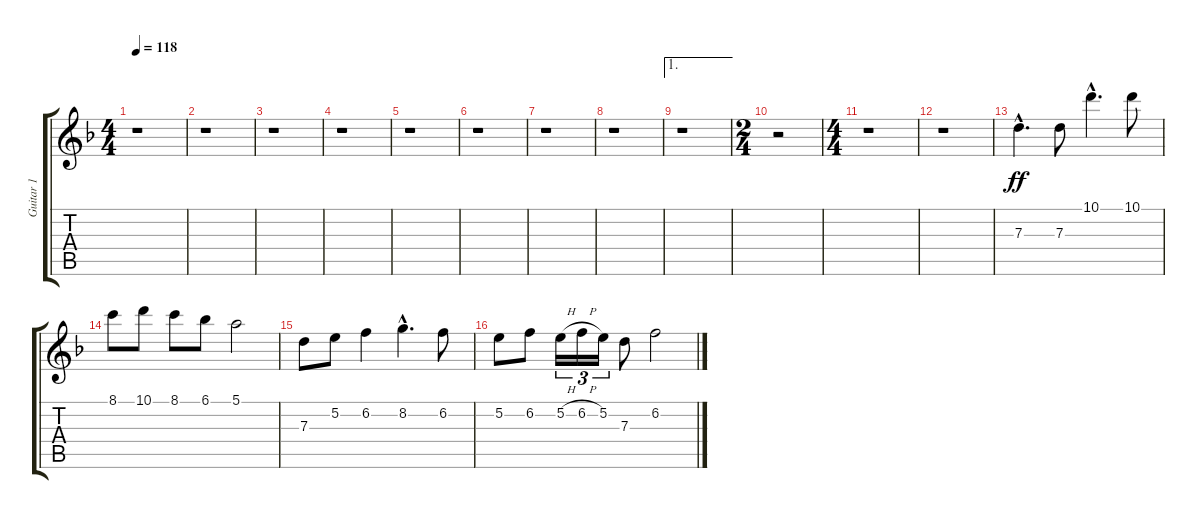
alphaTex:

\track ("Guitar 1" "Guitar 1") {instrument acousticguitarsteel}
\staff {score tabs}
\tuning (E4 B3 G3 D3 A2 E2) {hide}
\ts (4 4)
\tempo 118
\clef g2
\ks dminor
r.1{dy ff} |
r.1 |
r.1 |
r.1 |
r.1 |
r.1 |
r.1 |
r.1 |
\ae 1
r.1 |
\ts (2 4)
r.2 |
\ts (4 4)
r.1 |
r.1 |
7.3{hac}.4{d} 7.3.8 10.1{hac}.4{d} 10.1.8 |
8.1.8 10.1.8 8.1.8 6.1.8 5.1.2 |
7.3.8 5.2.8 6.2.4 8.2{hac}.4{d} 6.2.8 |
5.2.8 6.2.8 5.2{h}.16{tu (3 2)} 6.2{h}.16{tu (3 2)} 5.2.16{tu (3 2)} 7.3.8 6.2.2
